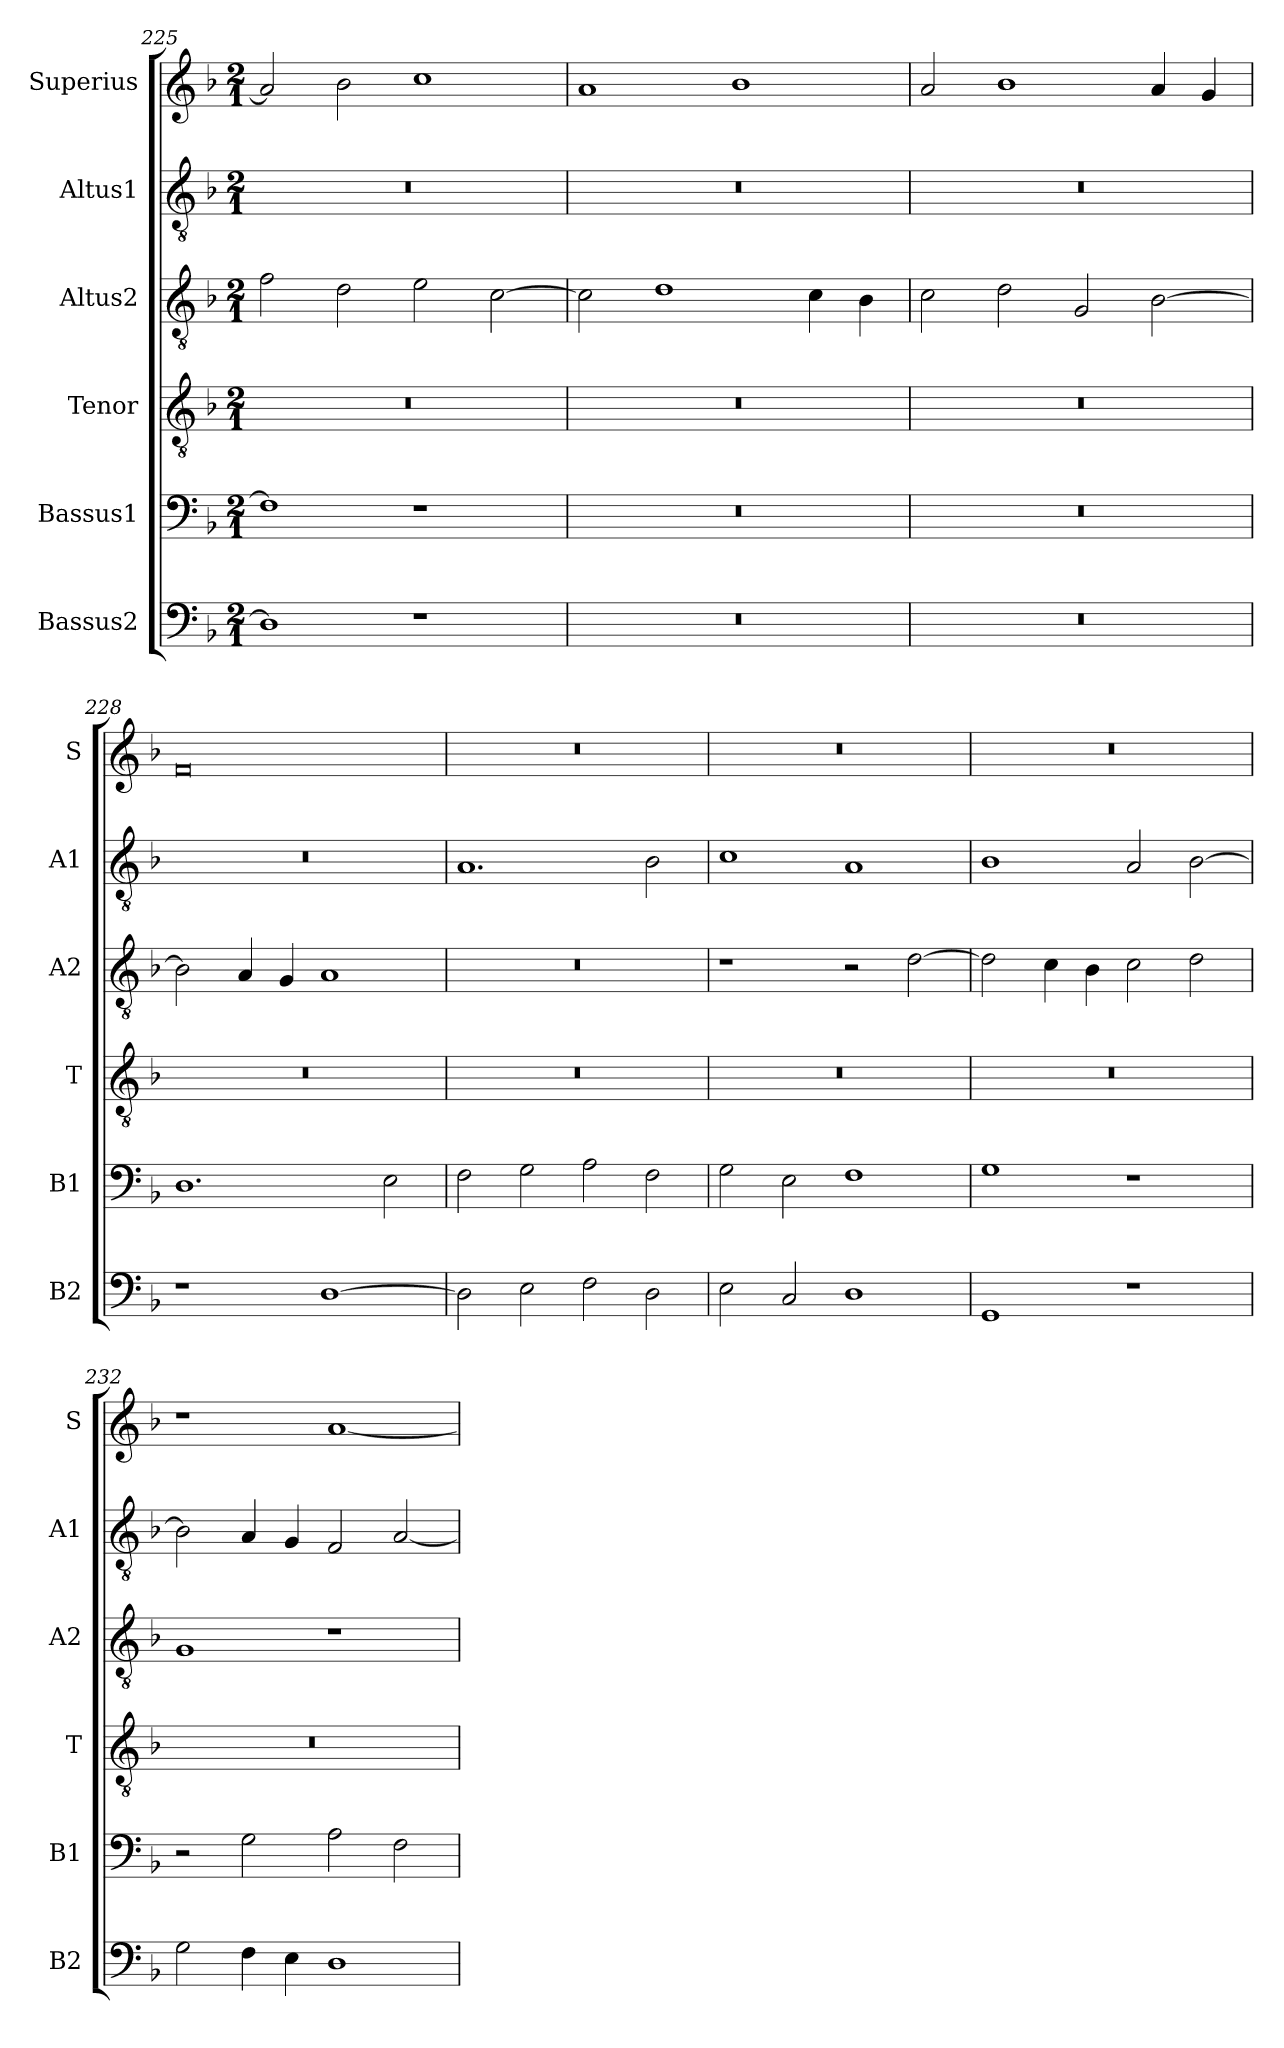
**kern	**kern	**kern	**kern	**kern	**kern
*part6	*part5	*part4	*part3	*part2	*part1
*staff6	*staff5	*staff4	*staff3	*staff2	*staff1
*I"Bassus2	*I"Bassus1	*I"Tenor	*I"Altus2	*I"Altus1	*I"Superius
*I'B2	*I'B1	*I'T	*I'A2	*I'A1	*I'S
*clefF4	*clefF4	*clefGv2	*clefGv2	*clefGv2	*clefG2
*k[b-]	*k[b-]	*k[b-]	*k[b-]	*k[b-]	*k[b-]
*M2/1	*M2/1	*M2/1	*M2/1	*M2/1	*M2/1
=225	=225	=225	=225	=225	=225
1D]	1F]	0r	2f\	0r	2a/]
.	.	.	2d\	.	2b-\
1r	1r	.	2e\	.	1cc
.	.	.	[2c\	.	.
=226	=226	=226	=226	=226	=226
0r	0r	0r	2c\]	0r	1a
.	.	.	1d	.	.
.	.	.	.	.	1b-
.	.	.	4c\	.	.
.	.	.	4B-\	.	.
=227	=227	=227	=227	=227	=227
0r	0r	0r	2c\	0r	2a/
.	.	.	2d\	.	1b-
.	.	.	2G/	.	.
.	.	.	[2B-\	.	4a/
.	.	.	.	.	4g/
=228	=228	=228	=228	=228	=228
1r	1.D	0r	2B-\]	0r	0f
.	.	.	4A/	.	.
.	.	.	4G/	.	.
[1D	.	.	1A	.	.
.	2E\	.	.	.	.
=229	=229	=229	=229	=229	=229
2D\]	2F\	0r	0r	1.A	0r
2E\	2G\	.	.	.	.
2F\	2A\	.	.	.	.
2D\	2F\	.	.	2B-\	.
=230	=230	=230	=230	=230	=230
2E\	2G\	0r	1r	1c	0r
2C/	2E\	.	.	.	.
1D	1F	.	2r	1A	.
.	.	.	[2d\	.	.
=231	=231	=231	=231	=231	=231
1GG	1G	0r	2d\]	1B-	0r
.	.	.	4c\	.	.
.	.	.	4B-\	.	.
1r	1r	.	2c\	2A/	.
.	.	.	2d\	[2B-\	.
=232	=232	=232	=232	=232	=232
2G\	2r	0r	1G	2B-\]	1r
4F\	2G\	.	.	4A/	.
4E\	.	.	.	4G/	.
1D	2A\	.	1r	2F/	[1a
.	2F\	.	.	[2A/	.
=	=	=	=	=	=
*-	*-	*-	*-	*-	*-
